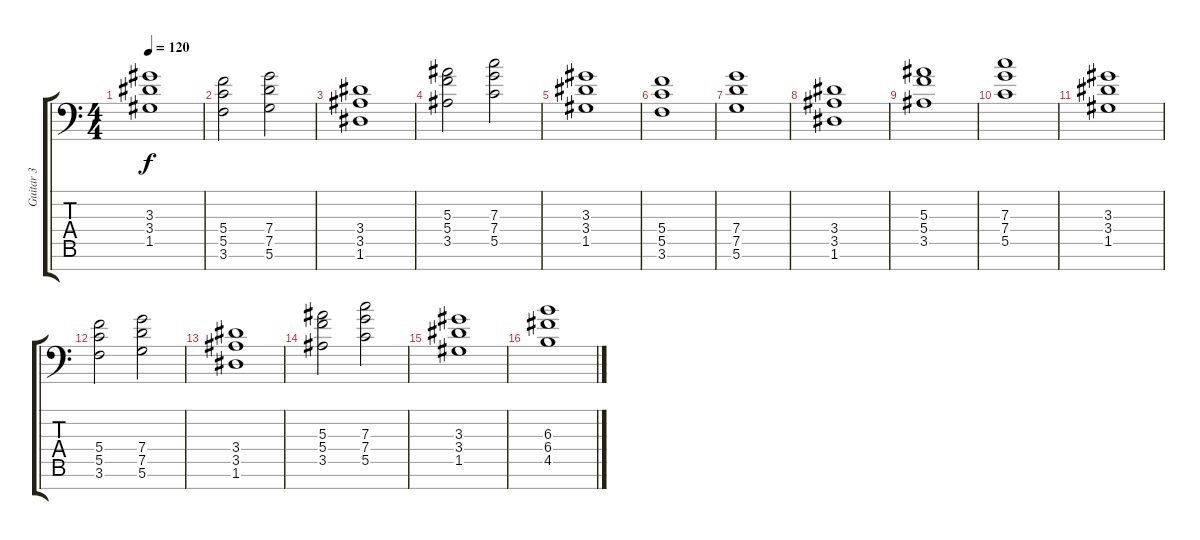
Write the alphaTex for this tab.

\track ("Guitar 3" "Guitar 3") {instrument distortionguitar}
\staff {score tabs}
\tuning (D4 A3 F3 C3 G2 D2 G1) {hide}
\ts (4 4)
\tempo 120
\clef f4
\ks c
(3.3 3.4 1.5).1{dy f} |
(5.4 5.5 3.6).2 (7.4 7.5 5.6).2 |
(3.4 3.5 1.6).1 |
(5.3 5.4 3.5).2 (7.3 7.4 5.5).2 |
(3.3 3.4 1.5).1 |
(5.4 5.5 3.6).1{volume 10} |
(7.4 7.5 5.6).1 |
(3.4 3.5 1.6).1 |
(5.3 5.4 3.5).1 |
(7.3 7.4 5.5).1 |
(3.3 3.4 1.5).1 |
(5.4 5.5 3.6).2 (7.4 7.5 5.6).2 |
(3.4 3.5 1.6).1 |
(5.3 5.4 3.5).2 (7.3 7.4 5.5).2 |
(3.3 3.4 1.5).1 |
(6.3 6.4 4.5).1{volume 13}
